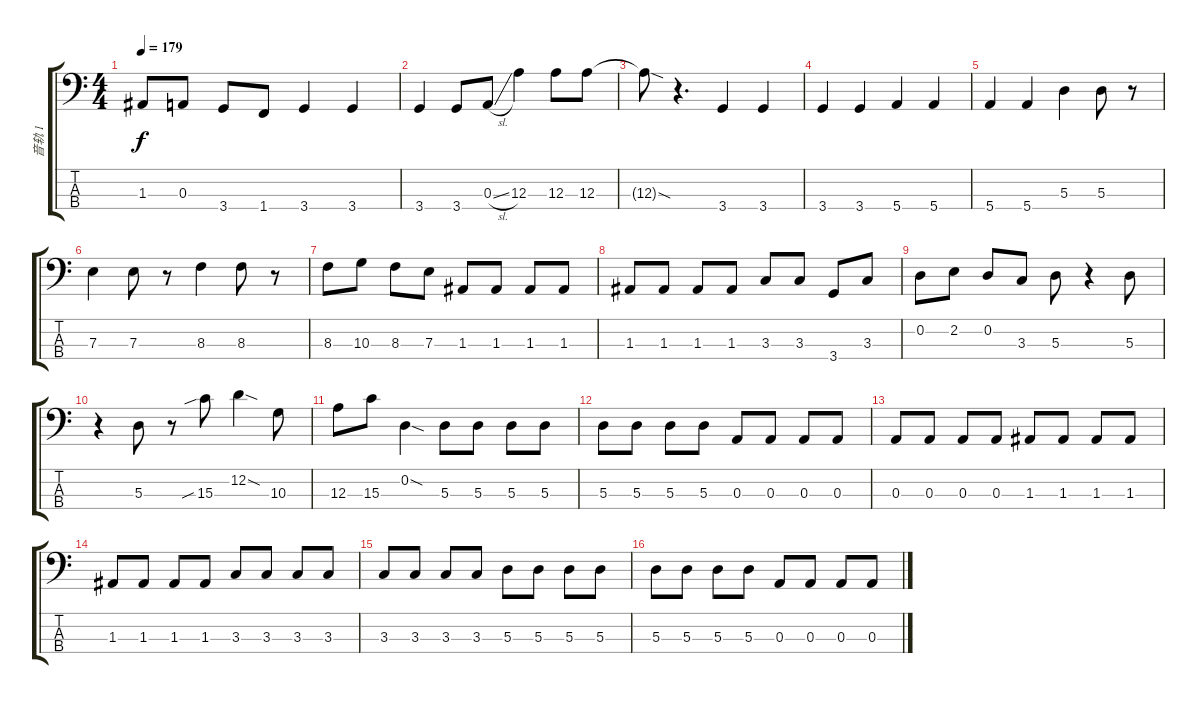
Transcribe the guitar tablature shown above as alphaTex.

\track ("音轨 1" "音轨 1") {instrument electricbassfinger}
\staff {score tabs}
\tuning (G2 D2 A1 E1) {hide}
\ts (4 4)
\tempo 179
\clef f4
\ks c
1.3.8{dy f} 0.3.8 3.4.8 1.4.8 3.4.4 3.4.4 |
3.4.4 3.4.8 0.3{sl}.8 12.3.4 12.3.8 12.3.8 |
12.3{sod t}.8 r.4{d} 3.4.4 3.4.4 |
3.4.4 3.4.4 5.4.4 5.4.4 |
5.4.4 5.4.4 5.3.4 5.3.8 r.8 |
7.3.4 7.3.8 r.8 8.3.4 8.3.8 r.8 |
8.3.8 10.3.8 8.3.8 7.3.8 1.3.8 1.3.8 1.3.8 1.3.8 |
1.3.8 1.3.8 1.3.8 1.3.8 3.3.8 3.3.8 3.4.8 3.3.8 |
0.2.8 2.2.8 0.2.8 3.3.8 5.3.8 r.4 5.3.8 |
r.4 5.3.8 r.8 15.3{sib}.8 12.2{sod}.4 10.3.8 |
12.3.8 15.3.8 0.2{sod}.4 5.3.8 5.3.8 5.3.8 5.3.8 |
5.3.8 5.3.8 5.3.8 5.3.8 0.3.8 0.3.8 0.3.8 0.3.8 |
0.3.8 0.3.8 0.3.8 0.3.8 1.3.8 1.3.8 1.3.8 1.3.8 |
1.3.8 1.3.8 1.3.8 1.3.8 3.3.8 3.3.8 3.3.8 3.3.8 |
3.3.8 3.3.8 3.3.8 3.3.8 5.3.8 5.3.8 5.3.8 5.3.8 |
5.3.8 5.3.8 5.3.8 5.3.8 0.3.8 0.3.8 0.3.8 0.3.8
